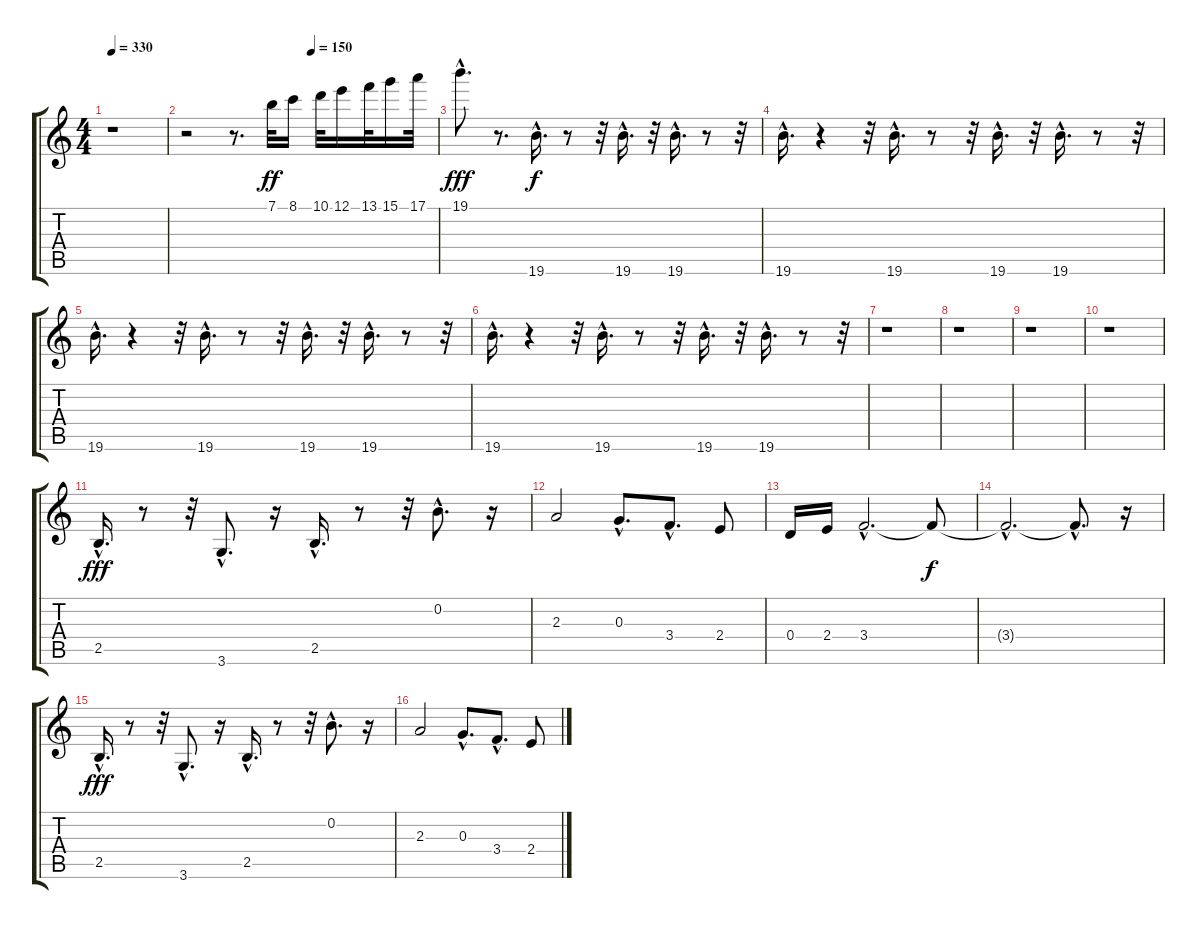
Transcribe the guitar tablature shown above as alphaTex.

\track "" {instrument acousticguitarnylon}
\staff {score tabs}
\tuning (E4 B3 G3 D3 A2 E2) {hide}
\ts (4 4)
\tempo 330
\clef g2
\ks c
r.1{dy ff instrument acousticguitarnylon} |
\tempo (150 0.5)
r.2 r.8{d} 7.1.32 8.1.16 10.1.32 12.1.16 13.1.32 15.1.16 17.1.32 |
19.1{hac}.8{d dy fff} r.8{d} 19.6{hac}.16{d dy f} r.8 r.32 19.6{hac}.16{d} r.32 19.6{hac}.16{d} r.8 r.32 |
19.6{hac}.16{d} r.4 r.32 19.6{hac}.16{d} r.8 r.32 19.6{hac}.16{d} r.32 19.6{hac}.16{d} r.8 r.32 |
19.6{hac}.16{d} r.4 r.32 19.6{hac}.16{d} r.8 r.32 19.6{hac}.16{d} r.32 19.6{hac}.16{d} r.8 r.32 |
19.6{hac}.16{d} r.4 r.32 19.6{hac}.16{d} r.8 r.32 19.6{hac}.16{d} r.32 19.6{hac}.16{d} r.8 r.32 |
r.1 |
r.1 |
r.1 |
r.1 |
2.5{hac}.16{d dy fff} r.8 r.32 3.6{hac}.8{d} r.16 2.5{hac}.16{d} r.8 r.32 0.2{hac}.8{d} r.16 |
2.3.2 0.3{hac}.8{d} 3.4{hac}.8{d} 2.4.8 |
0.4.16 2.4.16 3.4{hac}.2{d} 3.4{t}.8{dy f} |
3.4{hac t}.2{d} 3.4{hac t}.8{d} r.16 |
2.5{hac}.16{d dy fff} r.8 r.32 3.6{hac}.8{d} r.16 2.5{hac}.16{d} r.8 r.32 0.2{hac}.8{d} r.16 |
2.3.2 0.3{hac}.8{d} 3.4{hac}.8{d} 2.4.8
